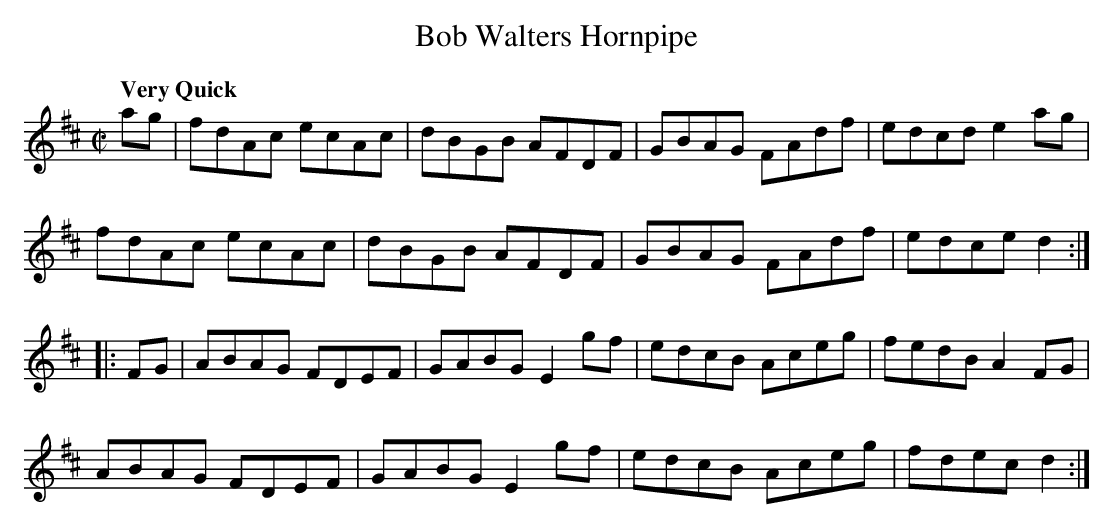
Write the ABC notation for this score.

X:1
T:Bob Walters Hornpipe
M:C|
L:1/8
Q:"Very Quick"
K:D
ag|fdAc ecAc|dBGB AFDF|GBAG FAdf|edcd e2ag|
fdAc ecAc|dBGB AFDF|GBAG FAdf|edce d2:|
|:FG|ABAG FDEF|GABG E2gf|edcB Aceg|fedB A2FG|
ABAG FDEF|GABG E2gf|edcB Aceg|fdec d2:|]
